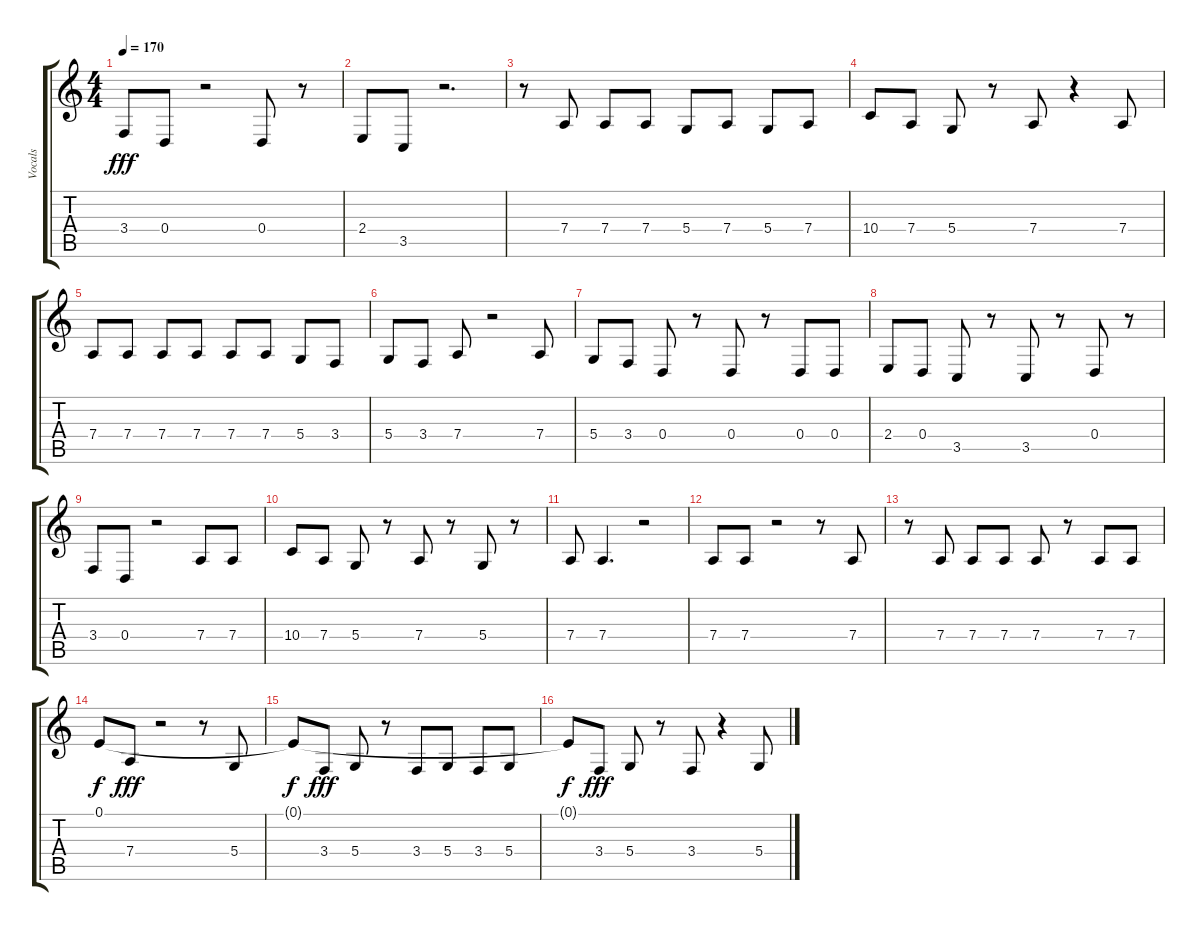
\track ("Vocals" "Vocals") {instrument brightacousticpiano}
\staff {score tabs}
\tuning (E4 B3 G3 D3 A2 E2) {hide}
\ts (4 4)
\tempo 170
\clef g2
\ks c
3.4.8{dy fff} 0.4.8 r.2 0.4.8 r.8 |
2.4.8 3.5.8 r.2{d} |
r.8 7.4.8 7.4.8 7.4.8 5.4.8 7.4.8 5.4.8 7.4.8 |
10.4.8 7.4.8 5.4.8 r.8 7.4.8 r.4 7.4.8 |
7.4.8 7.4.8 7.4.8 7.4.8 7.4.8 7.4.8 5.4.8 3.4.8 |
5.4.8 3.4.8 7.4.8 r.2 7.4.8 |
5.4.8 3.4.8 0.4.8 r.8 0.4.8 r.8 0.4.8 0.4.8 |
2.4.8 0.4.8 3.5.8 r.8 3.5.8 r.8 0.4.8 r.8 |
3.4.8 0.4.8 r.2 7.4.8 7.4.8 |
10.4.8 7.4.8 5.4.8 r.8 7.4.8 r.8 5.4.8 r.8 |
7.4.8 7.4.4{d} r.2 |
7.4.8 7.4.8 r.2 r.8 7.4.8 |
r.8 7.4.8 7.4.8 7.4.8 7.4.8 r.8 7.4.8 7.4.8 |
0.1.8{dy f} 7.4.8{dy fff} r.2 r.8 5.4.8{volume 11} |
0.1{t}.8{dy f} 3.4.8{dy fff} 5.4.8 r.8 3.4.8 5.4.8 3.4.8 5.4.8 |
0.1{t}.8{dy f} 3.4.8{dy fff} 5.4.8 r.8 3.4.8 r.4 5.4.8{volume 8}
